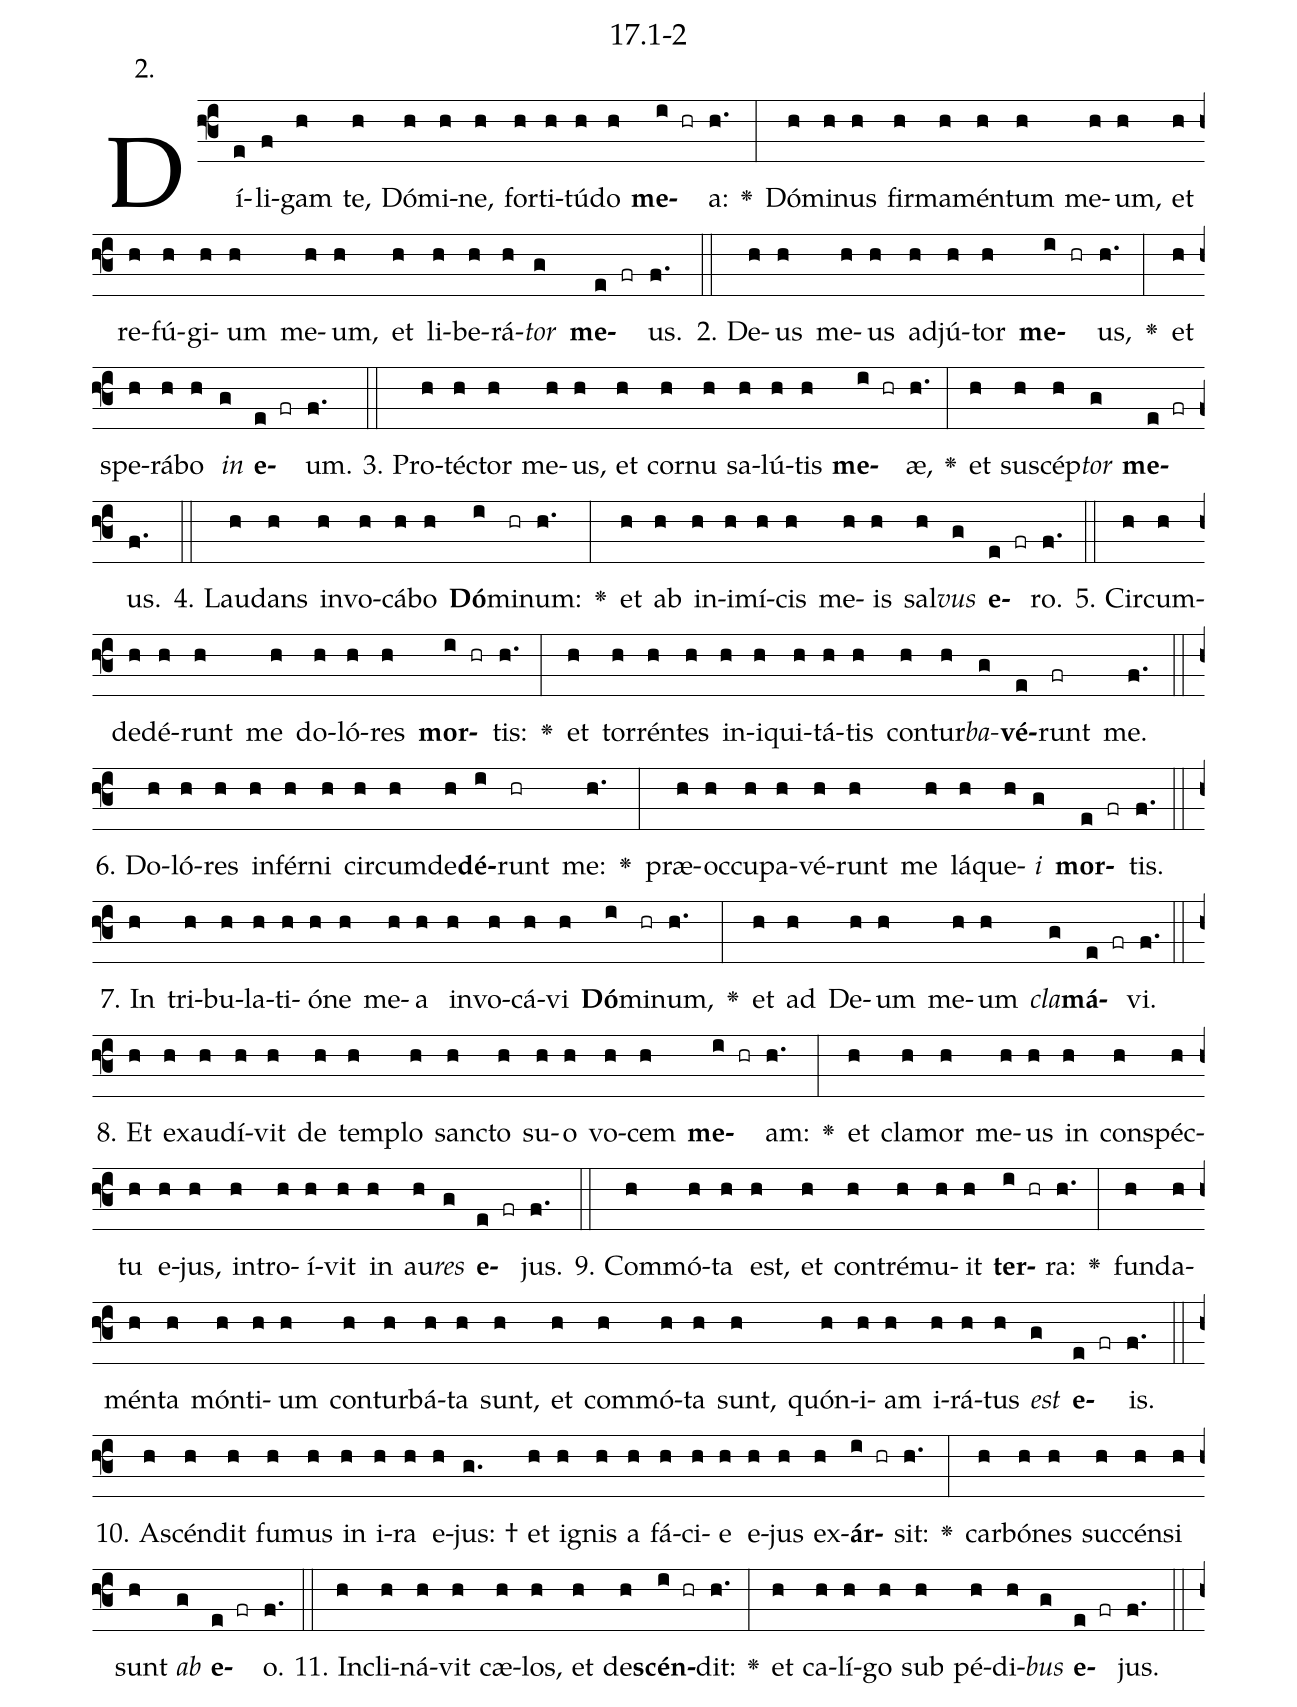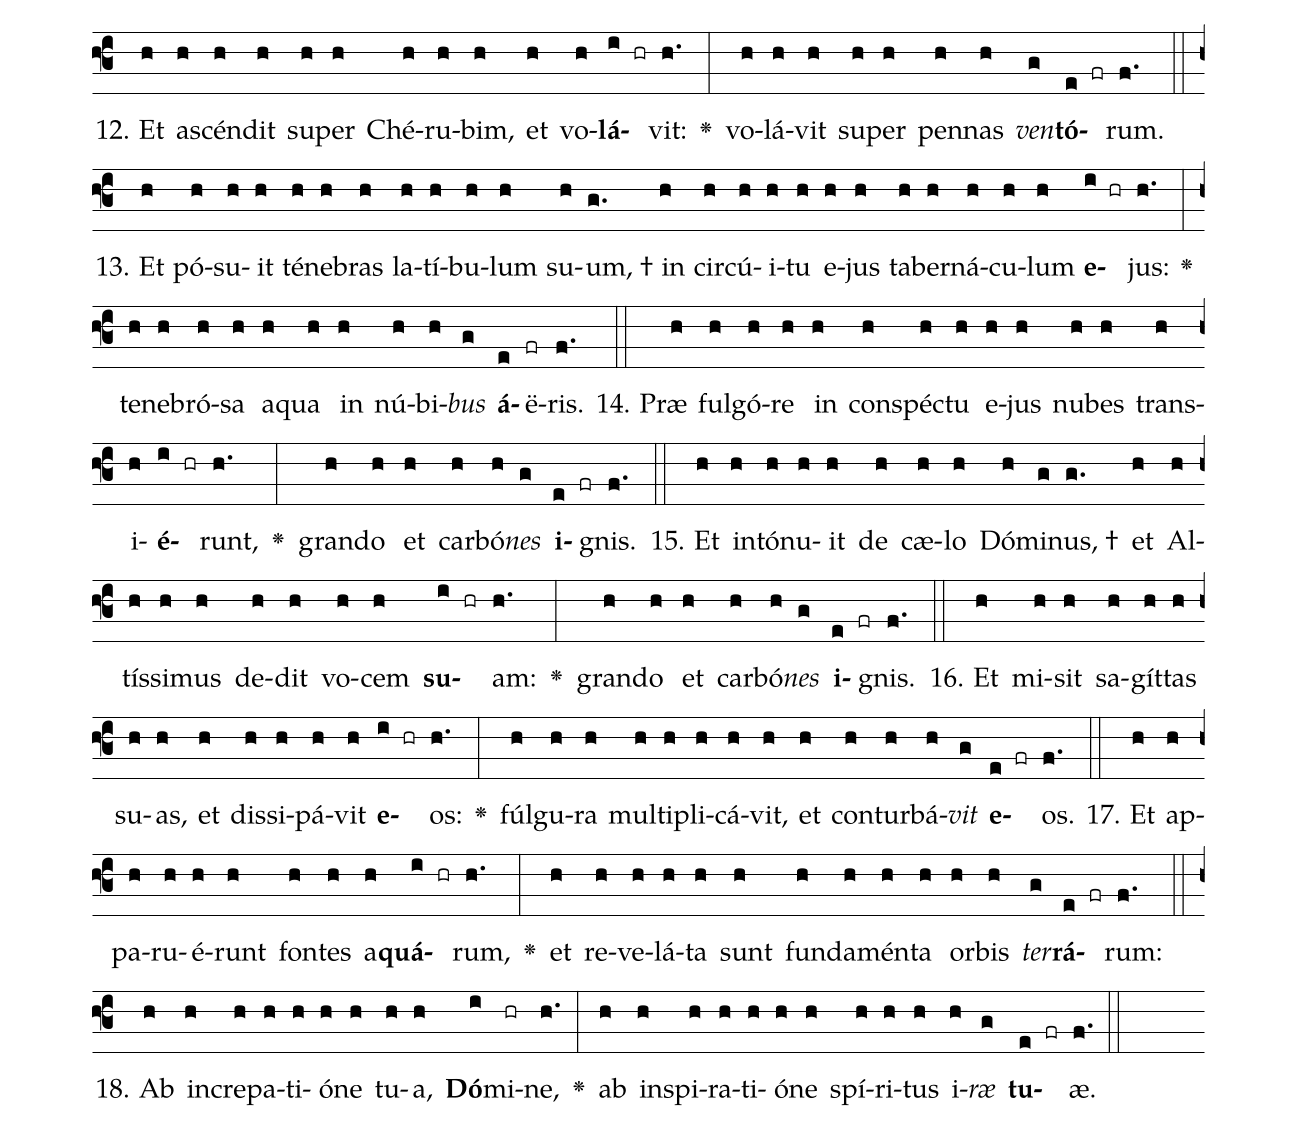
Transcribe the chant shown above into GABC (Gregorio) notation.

name: 17.1-2;
annotation: 2.;
%%
(f3)Dí(e)li(f)gam(h) te,(h) Dó(h)mi(h)ne,(h) for(h)ti(h)tú(h)do(h) <b>me</b>(i hr)a:(h.) <v>\greheightstar</v>(:) Dó(h)mi(h)nus(h) fir(h)ma(h)mén(h)tum(h) me(h)um,(h) et(h) re(h)fú(h)gi(h)um(h) me(h)um,(h) et(h) li(h)be(h)rá(h)<i>tor</i>(g) <b>me</b>(e fr)us.(f.) (::)
2. De(h)us(h) me(h)us(h) ad(h)jú(h)tor(h) <b>me</b>(i hr)us,(h.) <v>\greheightstar</v>(:) et(h) spe(h)rá(h)bo(h) <i>in</i>(g) <b>e</b>(e fr)um.(f.) (::)
3. Pro(h)téc(h)tor(h) me(h)us,(h) et(h) cor(h)nu(h) sa(h)lú(h)tis(h) <b>me</b>(i hr)æ,(h.) <v>\greheightstar</v>(:) et(h) su(h)scép(h)<i>tor</i>(g) <b>me</b>(e fr)us.(f.) (::)
4. Lau(h)dans(h) in(h)vo(h)cá(h)bo(h) <b>Dó</b>(i)mi(hr)num:(h.) <v>\greheightstar</v>(:) et(h) ab(h) in(h)i(h)mí(h)cis(h) me(h)is(h) sal(h)<i>vus</i>(g) <b>e</b>(e fr)ro.(f.) (::)
5. Cir(h)cum(h)de(h)dé(h)runt(h) me(h) do(h)ló(h)res(h) <b>mor</b>(i hr)tis:(h.) <v>\greheightstar</v>(:) et(h) tor(h)rén(h)tes(h) in(h)i(h)qui(h)tá(h)tis(h) con(h)tur(h)<i>ba</i>(g)<b>vé</b>(e)runt(fr) me.(f.) (::)
6. Do(h)ló(h)res(h) in(h)fér(h)ni(h) cir(h)cum(h)de(h)<b>dé</b>(i)runt(hr) me:(h.) <v>\greheightstar</v>(:) præ(h)oc(h)cu(h)pa(h)vé(h)runt(h) me(h) lá(h)que(h)<i>i</i>(g) <b>mor</b>(e fr)tis.(f.) (::)
7. In(h) tri(h)bu(h)la(h)ti(h)ó(h)ne(h) me(h)a(h) in(h)vo(h)cá(h)vi(h) <b>Dó</b>(i)mi(hr)num,(h.) <v>\greheightstar</v>(:) et(h) ad(h) De(h)um(h) me(h)um(h) <i>cla</i>(g)<b>má</b>(e fr)vi.(f.) (::)
8. Et(h) ex(h)au(h)dí(h)vit(h) de(h) tem(h)plo(h) sanc(h)to(h) su(h)o(h) vo(h)cem(h) <b>me</b>(i hr)am:(h.) <v>\greheightstar</v>(:) et(h) cla(h)mor(h) me(h)us(h) in(h) con(h)spéc(h)tu(h) e(h)jus,(h) in(h)tro(h)í(h)vit(h) in(h) au(h)<i>res</i>(g) <b>e</b>(e fr)jus.(f.) (::)
9. Com(h)mó(h)ta(h) est,(h) et(h) con(h)tré(h)mu(h)it(h) <b>ter</b>(i hr)ra:(h.) <v>\greheightstar</v>(:) fun(h)da(h)mén(h)ta(h) món(h)ti(h)um(h) con(h)tur(h)bá(h)ta(h) sunt,(h) et(h) com(h)mó(h)ta(h) sunt,(h) quón(h)i(h)am(h) i(h)rá(h)tus(h) <i>est</i>(g) <b>e</b>(e fr)is.(f.) (::)
10. A(h)scén(h)dit(h) fu(h)mus(h) in(h) i(h)ra(h) e(h)jus: †(g.) et(h) i(h)gnis(h) a(h) fá(h)ci(h)e(h) e(h)jus(h) ex(h)<b>ár</b>(i hr)sit:(h.) <v>\greheightstar</v>(:) car(h)bó(h)nes(h) suc(h)cén(h)si(h) sunt(h) <i>ab</i>(g) <b>e</b>(e fr)o.(f.) (::)
11. In(h)cli(h)ná(h)vit(h) cæ(h)los,(h) et(h) de(h)<b>scén</b>(i hr)dit:(h.) <v>\greheightstar</v>(:) et(h) ca(h)lí(h)go(h) sub(h) pé(h)di(h)<i>bus</i>(g) <b>e</b>(e fr)jus.(f.) (::)
12. Et(h) a(h)scén(h)dit(h) su(h)per(h) Ché(h)ru(h)bim,(h) et(h) vo(h)<b>lá</b>(i hr)vit:(h.) <v>\greheightstar</v>(:) vo(h)lá(h)vit(h) su(h)per(h) pen(h)nas(h) <i>ven</i>(g)<b>tó</b>(e fr)rum.(f.) (::)
13. Et(h) pó(h)su(h)it(h) té(h)ne(h)bras(h) la(h)tí(h)bu(h)lum(h) su(h)um, †(g.) in(h) cir(h)cú(h)i(h)tu(h) e(h)jus(h) ta(h)ber(h)ná(h)cu(h)lum(h) <b>e</b>(i hr)jus:(h.) <v>\greheightstar</v>(:) te(h)ne(h)bró(h)sa(h) a(h)qua(h) in(h) nú(h)bi(h)<i>bus</i>(g) <b>á</b>(e)ë(fr)ris.(f.) (::)
14. Præ(h) ful(h)gó(h)re(h) in(h) con(h)spéc(h)tu(h) e(h)jus(h) nu(h)bes(h) trans(h)i(h)<b>é</b>(i hr)runt,(h.) <v>\greheightstar</v>(:) gran(h)do(h) et(h) car(h)bó(h)<i>nes</i>(g) <b>i</b>(e fr)gnis.(f.) (::)
15. Et(h) in(h)tó(h)nu(h)it(h) de(h) cæ(h)lo(h) Dó(h)mi(g)nus, †(g.) et(h) Al(h)tís(h)si(h)mus(h) de(h)dit(h) vo(h)cem(h) <b>su</b>(i hr)am:(h.) <v>\greheightstar</v>(:) gran(h)do(h) et(h) car(h)bó(h)<i>nes</i>(g) <b>i</b>(e fr)gnis.(f.) (::)
16. Et(h) mi(h)sit(h) sa(h)gít(h)tas(h) su(h)as,(h) et(h) dis(h)si(h)pá(h)vit(h) <b>e</b>(i hr)os:(h.) <v>\greheightstar</v>(:) fúl(h)gu(h)ra(h) mul(h)ti(h)pli(h)cá(h)vit,(h) et(h) con(h)tur(h)bá(h)<i>vit</i>(g) <b>e</b>(e fr)os.(f.) (::)
17. Et(h) ap(h)pa(h)ru(h)é(h)runt(h) fon(h)tes(h) a(h)<b>quá</b>(i hr)rum,(h.) <v>\greheightstar</v>(:) et(h) re(h)ve(h)lá(h)ta(h) sunt(h) fun(h)da(h)mén(h)ta(h) or(h)bis(h) <i>ter</i>(g)<b>rá</b>(e fr)rum:(f.) (::)
18. Ab(h) in(h)cre(h)pa(h)ti(h)ó(h)ne(h) tu(h)a,(h) <b>Dó</b>(i)mi(hr)ne,(h.) <v>\greheightstar</v>(:) ab(h) in(h)spi(h)ra(h)ti(h)ó(h)ne(h) spí(h)ri(h)tus(h) i(h)<i>ræ</i>(g) <b>tu</b>(e fr)æ.(f.) (::)
